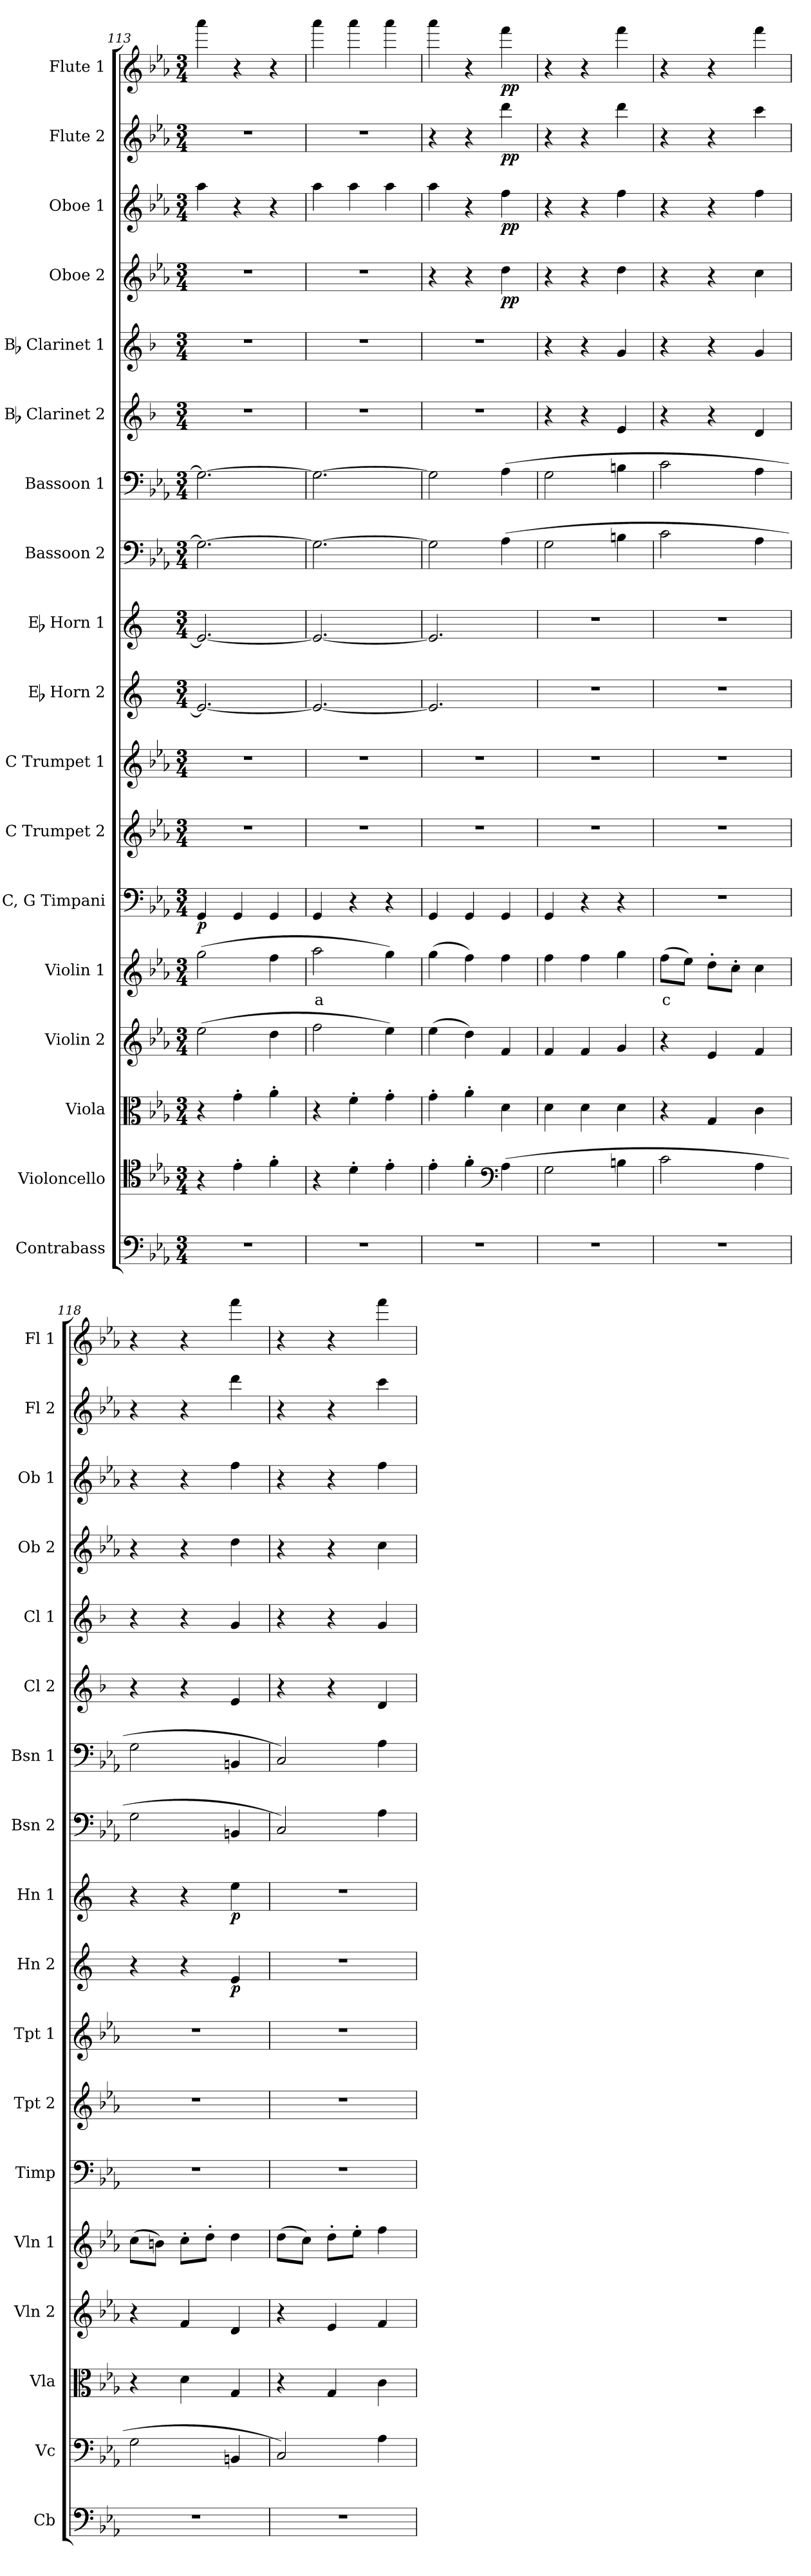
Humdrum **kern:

**kern	**kern	**dynam	**kern	**dynam	**kern	**dynam	**kern	**text	**dynam	**kern	**dynam	**kern	**kern	**kern	**dynam	**kern	**dynam	**kern	**dynam	**kern	**dynam	**kern	**dynam	**kern	**dynam	**kern	**dynam	**kern	**dynam	**kern	**dynam	**kern	**dynam
*part18	*part17	*part17	*part16	*part16	*part15	*part15	*part14	*part14	*part14	*part13	*part13	*part12	*part11	*part10	*part10	*part9	*part9	*part8	*part8	*part7	*part7	*part6	*part6	*part5	*part5	*part4	*part4	*part3	*part3	*part2	*part2	*part1	*part1
*staff18	*staff17	*staff17	*staff16	*staff16	*staff15	*staff15	*staff14	*staff14	*staff14	*staff13	*staff13	*staff12	*staff11	*staff10	*staff10	*staff9	*staff9	*staff8	*staff8	*staff7	*staff7	*staff6	*staff6	*staff5	*staff5	*staff4	*staff4	*staff3	*staff3	*staff2	*staff2	*staff1	*staff1
*I"Contrabass	*I"Violoncello	*	*I"Viola	*	*I"Violin 2	*	*I"Violin 1	*	*	*I"C, G Timpani	*	*I"C Trumpet 2	*I"C Trumpet 1	*I"Eb Horn 2	*	*I"Eb Horn 1	*	*I"Bassoon 2	*	*I"Bassoon 1	*	*I"Bb Clarinet 2	*	*I"Bb Clarinet 1	*	*I"Oboe 2	*	*I"Oboe 1	*	*I"Flute 2	*	*I"Flute 1	*
*I'Cb	*I'Vc	*	*I'Vla	*	*I'Vln 2	*	*I'Vln 1	*	*	*I'Timp	*	*I'Tpt 2	*I'Tpt 1	*I'Hn 2	*	*I'Hn 1	*	*I'Bsn 2	*	*I'Bsn 1	*	*I'Cl 2	*	*I'Cl 1	*	*I'Ob 2	*	*I'Ob 1	*	*I'Fl 2	*	*I'Fl 1	*
!!LO:PB:g=z
*clefF4	*clefC4	*	*clefC3	*	*clefG2	*	*clefG2	*	*	*clefF4	*	*clefG2	*clefG2	*clefG2	*	*clefG2	*	*clefF4	*	*clefF4	*	*clefG2	*	*clefG2	*	*clefG2	*	*clefG2	*	*clefG2	*	*clefG2	*
*ITrd7c12	*	*	*	*	*	*	*	*	*	*	*	*	*	*ITrd5c9	*	*ITrd5c9	*	*	*	*	*	*ITrd1c2	*	*ITrd1c2	*	*	*	*	*	*	*	*	*
*k[b-e-a-]	*k[b-e-a-]	*	*k[b-e-a-]	*	*k[b-e-a-]	*	*k[b-e-a-]	*	*	*k[b-e-a-]	*	*k[b-e-a-]	*k[b-e-a-]	*k[b-e-a-]	*	*k[b-e-a-]	*	*k[b-e-a-]	*	*k[b-e-a-]	*	*k[b-e-a-]	*	*k[b-e-a-]	*	*k[b-e-a-]	*	*k[b-e-a-]	*	*k[b-e-a-]	*	*k[b-e-a-]	*
*M3/4	*M3/4	*	*M3/4	*	*M3/4	*	*M3/4	*	*	*M3/4	*	*M3/4	*M3/4	*M3/4	*	*M3/4	*	*M3/4	*	*M3/4	*	*M3/4	*	*M3/4	*	*M3/4	*	*M3/4	*	*M3/4	*	*M3/4	*
=113	=113	=113	=113	=113	=113	=113	=113	=113	=113	=113	=113	=113	=113	=113	=113	=113	=113	=113	=113	=113	=113	=113	=113	=113	=113	=113	=113	=113	=113	=113	=113	=113	=113
!	!	!	!	!	!	!	!	!	!	!	!LO:DY:b	!	!	!	!	!	!	!	!	!	!	!	!	!	!	!	!	!	!	!	!	!	!
2.r	4r	.	4r	.	(2ee-\	.	(2gg\	.	.	4GG/	p	2.r	2.r	2.G/_	.	2.G/_	.	2.G\_	.	2.G\_	.	2.r	.	2.r	.	2.r	.	4aa-\	.	2.r	.	4aaa-\	.
.	4e-'\	.	4g'\	.	.	.	.	.	.	4GG/	.	.	.	.	.	.	.	.	.	.	.	.	.	.	.	.	.	4r	.	.	.	4r	.
.	4f'\	.	4a-'\	.	4dd\	.	4ff\	.	.	4GG/	.	.	.	.	.	.	.	.	.	.	.	.	.	.	.	.	.	4r	.	.	.	4r	.
=114	=114	=114	=114	=114	=114	=114	=114	=114	=114	=114	=114	=114	=114	=114	=114	=114	=114	=114	=114	=114	=114	=114	=114	=114	=114	=114	=114	=114	=114	=114	=114	=114	=114
!	!	!	!	!	!	!	!	!LO:LY:b:color=#FF0000	!	!	!	!	!	!	!	!	!	!	!	!	!	!	!	!	!	!	!	!	!	!	!	!	!
2.r	4r	.	4r	.	2ff\	.	2aa-\	a	.	4GG/	.	2.r	2.r	2.G/_	.	2.G/_	.	2.G\_	.	2.G\_	.	2.r	.	2.r	.	2.r	.	4aa-\	.	2.r	.	4aaa-\	.
.	4d'\	.	4f'\	.	.	.	.	.	.	4r	.	.	.	.	.	.	.	.	.	.	.	.	.	.	.	.	.	4aa-\	.	.	.	4aaa-\	.
.	4e-'\	.	4g'\	.	4ee-\)	.	4gg\)	.	.	4r	.	.	.	.	.	.	.	.	.	.	.	.	.	.	.	.	.	4aa-\	.	.	.	4aaa-\	.
=115	=115	=115	=115	=115	=115	=115	=115	=115	=115	=115	=115	=115	=115	=115	=115	=115	=115	=115	=115	=115	=115	=115	=115	=115	=115	=115	=115	=115	=115	=115	=115	=115	=115
2.r	4e-'\	.	4g'\	.	(4ee-\	.	(4gg\	.	.	4GG/	.	2.r	2.r	2.G/]	.	2.G/]	.	2G\]	.	2G\]	.	2.r	.	2.r	.	4r	.	4aa-\	.	4r	.	4aaa-\	.
.	4f'\	.	4a-'\	.	4dd\)	.	4ff\)	.	.	4GG/	.	.	.	.	.	.	.	.	.	.	.	.	.	.	.	4r	.	4r	.	4r	.	4r	.
*	*clefF4	*	*	*	*	*	*	*	*	*	*	*	*	*	*	*	*	*	*	*	*	*	*	*	*	*	*	*	*	*	*	*	*
!	!	!	!	!	!	!	!	!	!	!	!	!	!	!	!	!	!	!	!	!	!	!	!	!	!	!	!LO:DY:b	!	!LO:DY:b	!	!LO:DY:b	!	!LO:DY:b
.	(4A-\	.	4d\	.	4f/	.	4ff\	.	.	4GG/	.	.	.	.	.	.	.	(4A-\	.	(4A-\	.	.	.	.	.	4dd\	pp	4ff\	pp	4ddd\	pp	4fff\	pp
=116	=116	=116	=116	=116	=116	=116	=116	=116	=116	=116	=116	=116	=116	=116	=116	=116	=116	=116	=116	=116	=116	=116	=116	=116	=116	=116	=116	=116	=116	=116	=116	=116	=116
2.r	2G\	.	4d\	.	4f/	.	4ff\	.	.	4GG/	.	2.r	2.r	2.r	.	2.r	.	2G\	.	2G\	.	4r	.	4r	.	4r	.	4r	.	4r	.	4r	.
!	!	!	!	!LO:DY:b	!	!	!	!	!	!	!	!	!	!	!	!	!	!	!	!	!	!	!	!	!	!	!	!	!	!	!	!	!
!	!	!	!	!LO:DY:n=1:b	!	!LO:DY:b	!	!	!	!	!	!	!	!	!	!	!	!	!	!	!	!	!	!	!	!	!	!	!	!	!	!	!
!	!	!	!	!	!	!LO:DY:n=1:b	!	!	!LO:DY:b	!	!	!	!	!	!	!	!	!	!	!	!	!	!	!	!	!	!	!	!	!	!	!	!
!	!	!	!	!	!	!	!	!	!LO:DY:n=1:b	!	!	!	!	!	!	!	!	!	!	!	!	!	!	!	!	!	!	!	!	!	!	!	!
.	.	.	4d\	other-dynamics p	4f/	other-dynamics p	4ff\	.	other-dynamics p	4r	.	.	.	.	.	.	.	.	.	.	.	4r	.	4r	.	4r	.	4r	.	4r	.	4r	.
!	!	!LO:DY:b	!	!	!	!	!	!	!	!	!	!	!	!	!	!	!	!	!	!	!	!	!	!	!	!	!	!	!	!	!	!	!
!	!	!LO:DY:n=1:b	!	!	!	!	!	!	!	!	!	!	!	!	!	!	!	!	!LO:DY:b	!	!	!	!	!	!	!	!	!	!	!	!	!	!
!	!	!	!	!	!	!	!	!	!	!	!	!	!	!	!	!	!	!	!LO:DY:n=1:b	!	!LO:DY:b	!	!	!	!	!	!	!	!	!	!	!	!
!	!	!	!	!	!	!	!	!	!	!	!	!	!	!	!	!	!	!	!	!	!LO:DY:n=1:b	!	!LO:DY:b	!	!	!	!	!	!	!	!	!	!
!	!	!	!	!	!	!	!	!	!	!	!	!	!	!	!	!	!	!	!	!	!	!	!LO:DY:n=1:b	!	!LO:DY:b	!	!	!	!	!	!	!	!
!	!	!	!	!	!	!	!	!	!	!	!	!	!	!	!	!	!	!	!	!	!	!	!	!	!LO:DY:n=1:b	!	!LO:DY:b	!	!	!	!	!	!
!	!	!	!	!	!	!	!	!	!	!	!	!	!	!	!	!	!	!	!	!	!	!	!	!	!	!	!LO:DY:n=1:b	!	!LO:DY:b	!	!	!	!
!	!	!	!	!	!	!	!	!	!	!	!	!	!	!	!	!	!	!	!	!	!	!	!	!	!	!	!	!	!LO:DY:n=1:b	!	!LO:DY:b	!	!
!	!	!	!	!	!	!	!	!	!	!	!	!	!	!	!	!	!	!	!	!	!	!	!	!	!	!	!	!	!	!	!LO:DY:n=1:b	!	!LO:DY:b
!	!	!	!	!	!	!	!	!	!	!	!	!	!	!	!	!	!	!	!	!	!	!	!	!	!	!	!	!	!	!	!	!	!LO:DY:n=1:b
.	4Bn\	other-dynamics p	4d\	.	4g/	.	4gg\	.	.	4r	.	.	.	.	.	.	.	4Bn\	other-dynamics p	4Bn\	other-dynamics p	4d/	other-dynamics p	4f/	other-dynamics p	4dd\	other-dynamics p	4ff\	other-dynamics p	4ddd\	other-dynamics p	4fff\	other-dynamics p
=117	=117	=117	=117	=117	=117	=117	=117	=117	=117	=117	=117	=117	=117	=117	=117	=117	=117	=117	=117	=117	=117	=117	=117	=117	=117	=117	=117	=117	=117	=117	=117	=117	=117
!	!	!	!	!	!	!	!	!LO:LY:b:color=#FF0000	!	!	!	!	!	!	!	!	!	!	!	!	!	!	!	!	!	!	!	!	!	!	!	!	!
2.r	2c\	.	4r	.	4r	.	(8ff\L	c	.	2.r	.	2.r	2.r	2.r	.	2.r	.	2c\	.	2c\	.	4r	.	4r	.	4r	.	4r	.	4r	.	4r	.
.	.	.	.	.	.	.	8ee-\J)	.	.	.	.	.	.	.	.	.	.	.	.	.	.	.	.	.	.	.	.	.	.	.	.	.	.
.	.	.	4G/	.	4e-/	.	8dd'\L	.	.	.	.	.	.	.	.	.	.	.	.	.	.	4r	.	4r	.	4r	.	4r	.	4r	.	4r	.
.	.	.	.	.	.	.	8cc'\J	.	.	.	.	.	.	.	.	.	.	.	.	.	.	.	.	.	.	.	.	.	.	.	.	.	.
.	4A-\	.	4c\	.	4f/	.	4cc\	.	.	.	.	.	.	.	.	.	.	4A-\	.	4A-\	.	4c/	.	4f/	.	4cc\	.	4ff\	.	4ccc\	.	4fff\	.
=118	=118	=118	=118	=118	=118	=118	=118	=118	=118	=118	=118	=118	=118	=118	=118	=118	=118	=118	=118	=118	=118	=118	=118	=118	=118	=118	=118	=118	=118	=118	=118	=118	=118
2.r	2G\	.	4r	.	4r	.	(8cc\L	.	.	2.r	.	2.r	2.r	4r	.	4r	.	2G\	.	2G\	.	4r	.	4r	.	4r	.	4r	.	4r	.	4r	.
.	.	.	.	.	.	.	8bn\J)	.	.	.	.	.	.	.	.	.	.	.	.	.	.	.	.	.	.	.	.	.	.	.	.	.	.
.	.	.	4d\	.	4f/	.	8cc'\L	.	.	.	.	.	.	4r	.	4r	.	.	.	.	.	4r	.	4r	.	4r	.	4r	.	4r	.	4r	.
.	.	.	.	.	.	.	8dd'\J	.	.	.	.	.	.	.	.	.	.	.	.	.	.	.	.	.	.	.	.	.	.	.	.	.	.
!	!	!	!	!	!	!	!	!	!	!	!	!	!	!	!LO:DY:b	!	!LO:DY:b	!	!	!	!	!	!	!	!	!	!	!	!	!	!	!	!
.	4BBn/	.	4G/	.	4d/	.	4dd\	.	.	.	.	.	.	4G/	p	4g\	p	4BBn/	.	4BBn/	.	4d/	.	4f/	.	4dd\	.	4ff\	.	4ddd\	.	4fff\	.
=119	=119	=119	=119	=119	=119	=119	=119	=119	=119	=119	=119	=119	=119	=119	=119	=119	=119	=119	=119	=119	=119	=119	=119	=119	=119	=119	=119	=119	=119	=119	=119	=119	=119
2.r	2C/)	.	4r	.	4r	.	(8dd\L	.	.	2.r	.	2.r	2.r	2.r	.	2.r	.	2C/)	.	2C/)	.	4r	.	4r	.	4r	.	4r	.	4r	.	4r	.
.	.	.	.	.	.	.	8cc\J)	.	.	.	.	.	.	.	.	.	.	.	.	.	.	.	.	.	.	.	.	.	.	.	.	.	.
.	.	.	4G/	.	4e-/	.	8dd'\L	.	.	.	.	.	.	.	.	.	.	.	.	.	.	4r	.	4r	.	4r	.	4r	.	4r	.	4r	.
.	.	.	.	.	.	.	8ee-'\J	.	.	.	.	.	.	.	.	.	.	.	.	.	.	.	.	.	.	.	.	.	.	.	.	.	.
.	4A-\	.	4c\	.	4f/	.	4ff\	.	.	.	.	.	.	.	.	.	.	4A-\	.	4A-\	.	4c/	.	4f/	.	4cc\	.	4ff\	.	4ccc\	.	4fff\	.
=	=	=	=	=	=	=	=	=	=	=	=	=	=	=	=	=	=	=	=	=	=	=	=	=	=	=	=	=	=	=	=	=	=
*-	*-	*-	*-	*-	*-	*-	*-	*-	*-	*-	*-	*-	*-	*-	*-	*-	*-	*-	*-	*-	*-	*-	*-	*-	*-	*-	*-	*-	*-	*-	*-	*-	*-
